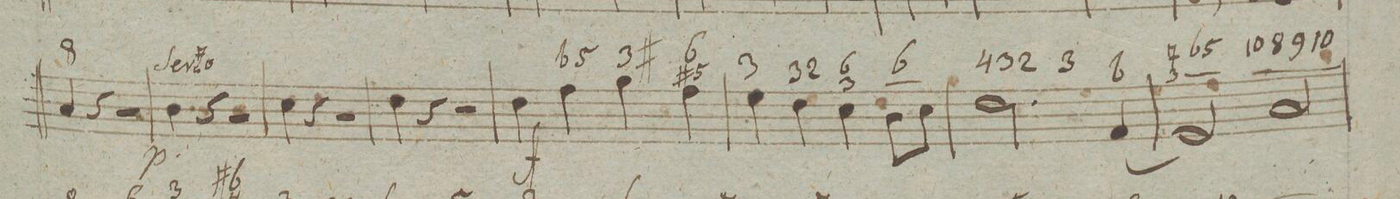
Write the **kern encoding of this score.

**kern	**fba	**dynam
*I"Organo	*	*
*clefF4	*	*
*k[b-]	*	*
*met(c|)	*	*
*M2/2	*	*
4C/	8	.
4r	.	.
2r	.	.
=52	=52	=52
4D\	.	p
4r	.	.
2r	.	.
=53	=53	=53
4E\	.	.
4r	.	.
2r	.	.
=54	=54	=54
4F\	.	.
4r	.	.
2r	.	.
=55	=55	=55
4F\	.	ff
4A\	6	.
.	5	.
4B-\	#3r	.
4A\	6 #5	.
=56	=56	=56
4G\	3	.
4F\	3	.
.	2	.
4E\	6 3_	.
8D\L	6 _	.
8E\J	.	.
=57	=57	=57
2.F\	4	.
.	3	.
.	2	.
.	3	.
(4AA/	6	.
=58	=58	=58
2GG/)	7 3_	.
.	6 _	.
.	5 _	.
2C/	10 _	.
.	8 _	.
.	9 _	.
.	10 _	.
=59	=59	=59
*-	*-	*-
